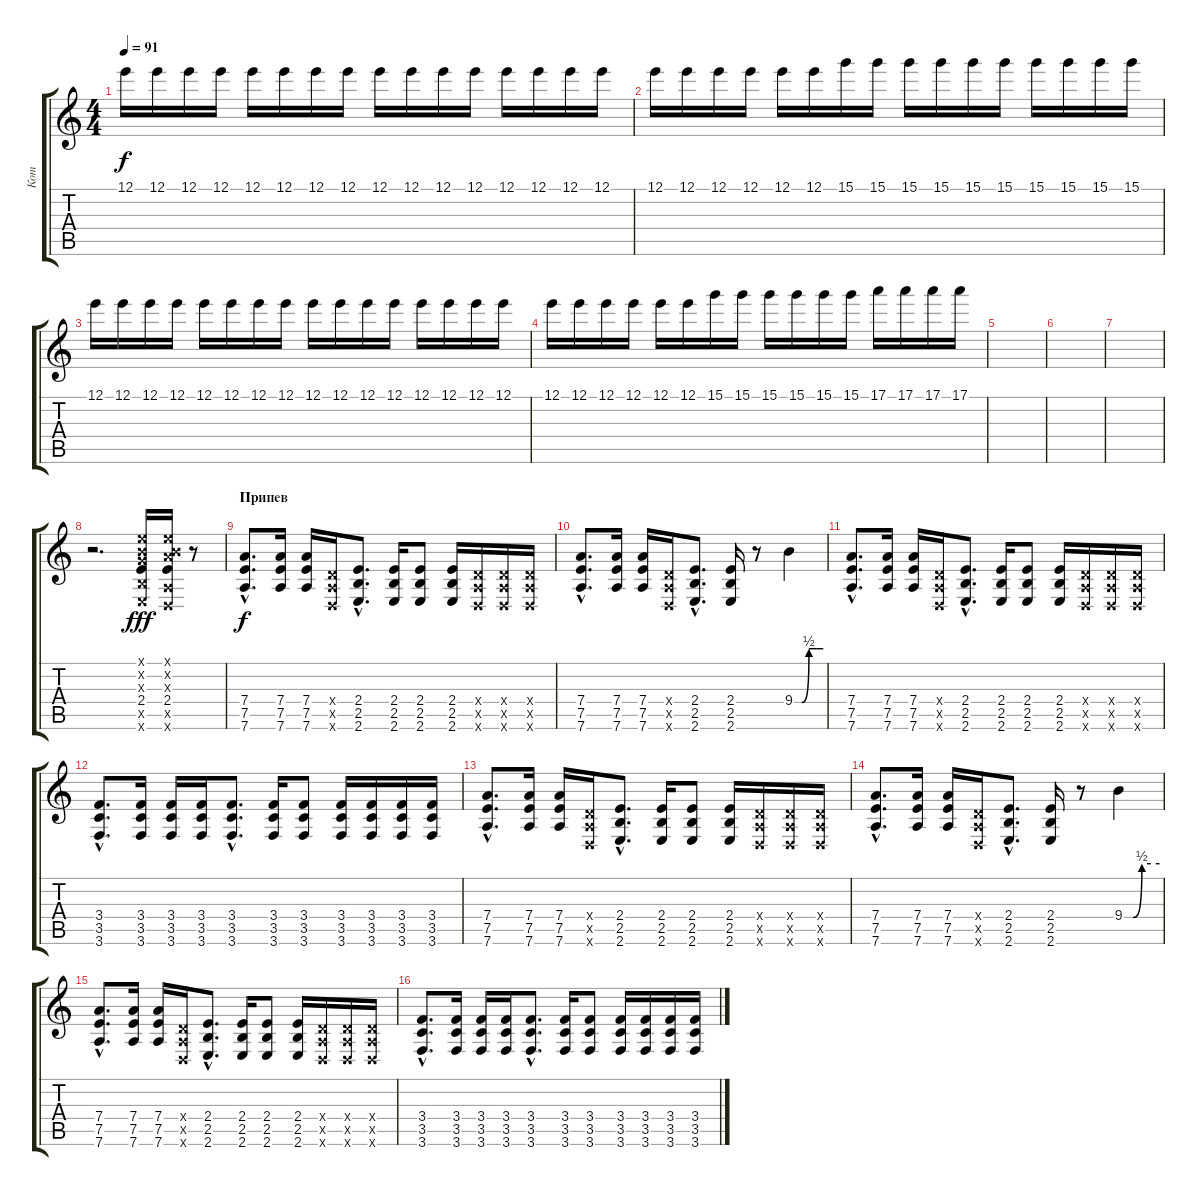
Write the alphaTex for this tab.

\track ("Кот" "Кот") {instrument overdrivenguitar}
\staff {score tabs}
\tuning (E4 B3 G3 D3 A2 D2) {hide}
\ts (4 4)
\tempo 91
\clef g2
\ks c
12.1.16{dy f volume 6} 12.1.16 12.1.16 12.1.16 12.1.16 12.1.16 12.1.16 12.1.16 12.1.16 12.1.16 12.1.16 12.1.16 12.1.16 12.1.16 12.1.16 12.1.16 |
12.1.16 12.1.16 12.1.16 12.1.16 12.1.16 12.1.16 15.1.16 15.1.16 15.1.16 15.1.16 15.1.16 15.1.16 15.1.16 15.1.16 15.1.16 15.1.16 |
12.1.16 12.1.16 12.1.16 12.1.16 12.1.16 12.1.16 12.1.16 12.1.16 12.1.16 12.1.16 12.1.16 12.1.16 12.1.16 12.1.16 12.1.16 12.1.16 |
12.1.16 12.1.16 12.1.16 12.1.16 12.1.16 12.1.16 15.1.16 15.1.16 15.1.16 15.1.16 15.1.16 15.1.16 17.1.16 17.1.16 17.1.16 17.1.16 |
|
|
|
r.2{d volume 13 instrument overdrivenguitar} (0.1{x} 0.2{x} 0.3{x} 2.4 2.5{x} 2.6{x}).16{dy fff} (0.1{x} 0.2{x} 2.3{x} 2.4 0.5{x} 0.6{x}).16 r.8 |
\section ("" "Припев")
(7.4{hac} 7.5{hac} 7.6{hac}).8{d dy f} (7.4 7.5 7.6).16 (7.4 7.5 7.6).16 (0.4{x} 0.5{x} 0.6{x}).16 (2.4{hac} 2.5{hac} 2.6{hac}).8{d} (2.4 2.5 2.6).16 (2.4 2.5 2.6).8 (2.4 2.5 2.6).16 (0.4{x} 0.5{x} 0.6{x}).16 (0.4{x} 0.5{x} 0.6{x}).16 (0.4{x} 0.5{x} 0.6{x}).16 |
(7.4{hac} 7.5{hac} 7.6{hac}).8{d} (7.4 7.5 7.6).16 (7.4 7.5 7.6).16 (0.4{x} 0.5{x} 0.6{x}).16 (2.4{hac} 2.5{hac} 2.6{hac}).8{d} (2.4 2.5 2.6).16 r.8 9.4{be (custom 0 0 15 0 30 2 45 2 60 2)}.4 |
(7.4{hac} 7.5{hac} 7.6{hac}).8{d} (7.4 7.5 7.6).16 (7.4 7.5 7.6).16 (0.4{x} 0.5{x} 0.6{x}).16 (2.4{hac} 2.5{hac} 2.6{hac}).8{d} (2.4 2.5 2.6).16 (2.4 2.5 2.6).8 (2.4 2.5 2.6).16 (0.4{x} 0.5{x} 0.6{x}).16 (0.4{x} 0.5{x} 0.6{x}).16 (0.4{x} 0.5{x} 0.6{x}).16 |
(3.4{hac} 3.5{hac} 3.6{hac}).8{d} (3.4 3.5 3.6).16 (3.4 3.5 3.6).16 (3.4 3.5 3.6).16 (3.4{hac} 3.5{hac} 3.6{hac}).8{d} (3.4 3.5 3.6).16 (3.4 3.5 3.6).8 (3.4 3.5 3.6).16 (3.4 3.5 3.6).16 (3.4 3.5 3.6).16 (3.4 3.5 3.6).16 |
(7.4{hac} 7.5{hac} 7.6{hac}).8{d} (7.4 7.5 7.6).16 (7.4 7.5 7.6).16 (0.4{x} 0.5{x} 0.6{x}).16 (2.4{hac} 2.5{hac} 2.6{hac}).8{d} (2.4 2.5 2.6).16 (2.4 2.5 2.6).8 (2.4 2.5 2.6).16 (0.4{x} 0.5{x} 0.6{x}).16 (0.4{x} 0.5{x} 0.6{x}).16 (0.4{x} 0.5{x} 0.6{x}).16 |
(7.4{hac} 7.5{hac} 7.6{hac}).8{d} (7.4 7.5 7.6).16 (7.4 7.5 7.6).16 (0.4{x} 0.5{x} 0.6{x}).16 (2.4{hac} 2.5{hac} 2.6{hac}).8{d} (2.4 2.5 2.6).16 r.8 9.4{be (custom 0 0 15 0 30 2 45 2 60 2)}.4 |
(7.4{hac} 7.5{hac} 7.6{hac}).8{d} (7.4 7.5 7.6).16 (7.4 7.5 7.6).16 (0.4{x} 0.5{x} 0.6{x}).16 (2.4{hac} 2.5{hac} 2.6{hac}).8{d} (2.4 2.5 2.6).16 (2.4 2.5 2.6).8 (2.4 2.5 2.6).16 (0.4{x} 0.5{x} 0.6{x}).16 (0.4{x} 0.5{x} 0.6{x}).16 (0.4{x} 0.5{x} 0.6{x}).16 |
(3.4{hac} 3.5{hac} 3.6{hac}).8{d} (3.4 3.5 3.6).16 (3.4 3.5 3.6).16 (3.4 3.5 3.6).16 (3.4{hac} 3.5{hac} 3.6{hac}).8{d} (3.4 3.5 3.6).16 (3.4 3.5 3.6).8 (3.4 3.5 3.6).16 (3.4 3.5 3.6).16 (3.4 3.5 3.6).16 (3.4 3.5 3.6).16
